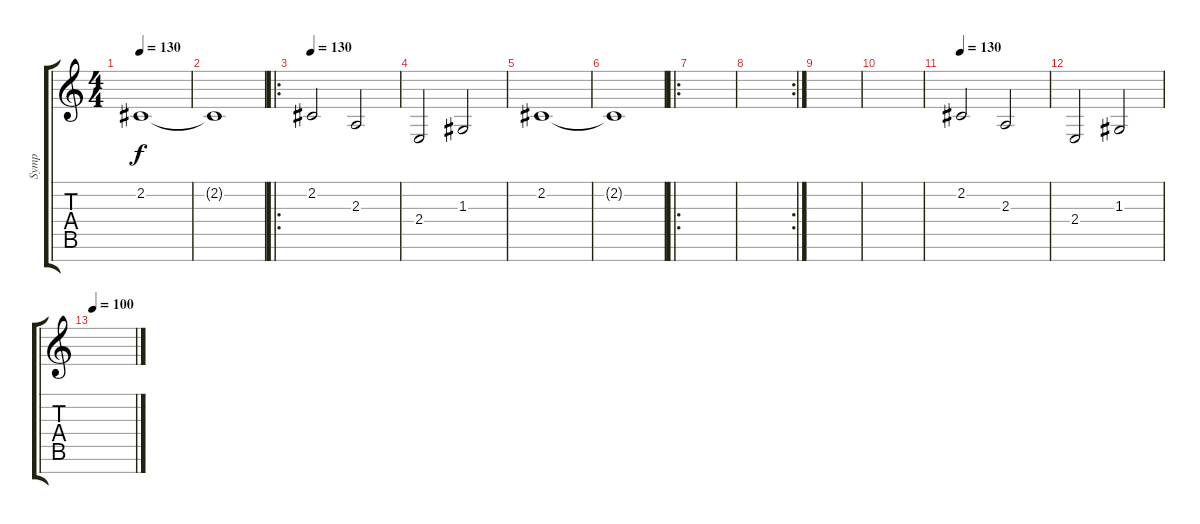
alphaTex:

\track ("Symp" "Symp") {instrument stringensemble1}
\staff {score tabs}
\tuning (E4 B3 G3 D3 A2 E2 B1) {hide}
\ts (4 4)
\tempo 130
\clef g2
\ks c
2.2.1{dy f} |
2.2{t}.1 |
\ro
\tempo 130
2.2.2 2.3.2 |
2.4.2 1.3.2 |
2.2.1 |
2.2{t}.1 |
\ro
|
\rc 2
|
|
|
\tempo 130
2.2.2 2.3.2 |
2.4.2 1.3.2 |
\tempo 100
